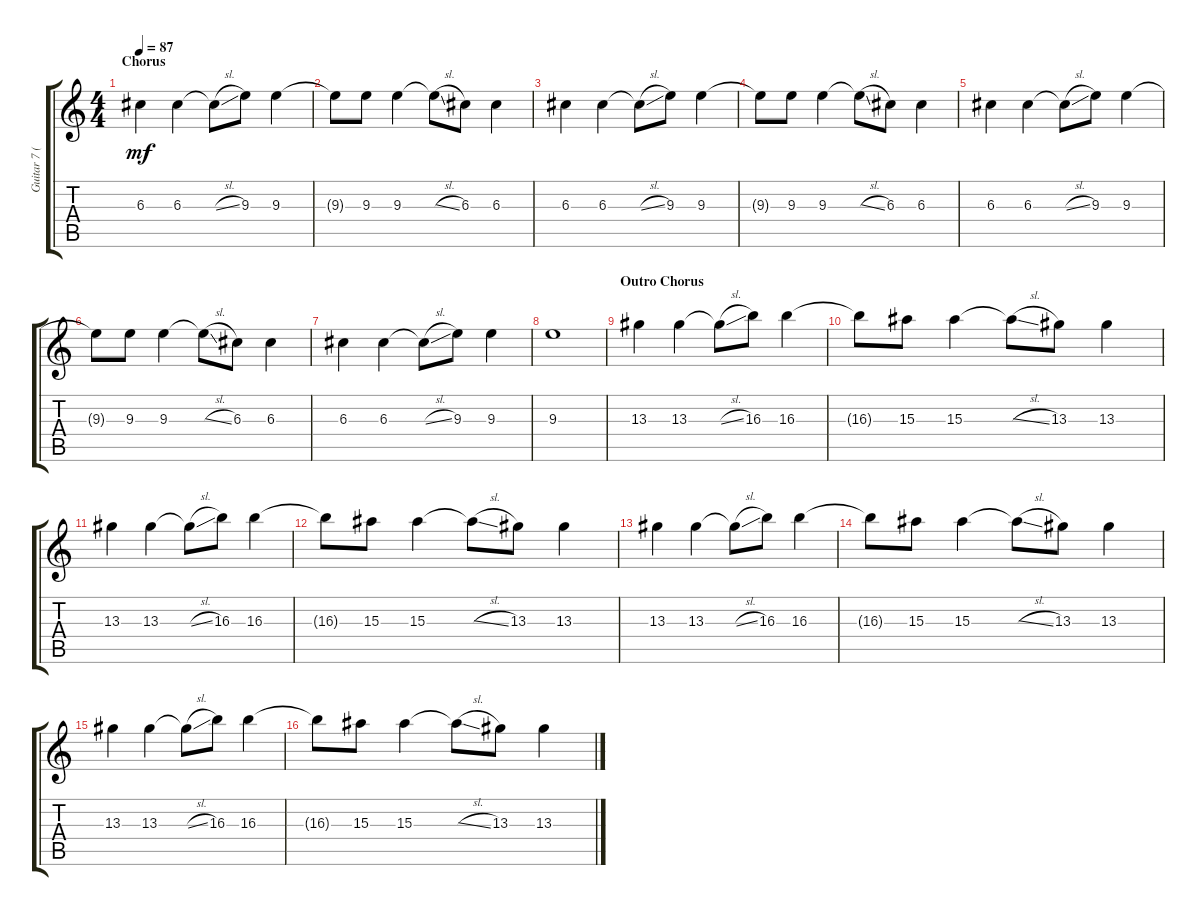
\track ("Guitar 7 (Dist)" "Guitar 7 (") {instrument distortionguitar}
\staff {score tabs}
\tuning (E4 B3 G3 D3 A2 E2) {hide}
\ts (4 4)
\section ("" "Chorus")
\tempo 87
\clef g2
\ks c
6.3.4{dy mf} 6.3.4 6.3{sl t}.8 9.3.8 9.3.4 |
9.3{t}.8 9.3.8 9.3.4 9.3{sl t}.8 6.3.8 6.3.4 |
6.3.4 6.3.4 6.3{sl t}.8 9.3.8 9.3.4 |
9.3{t}.8 9.3.8 9.3.4 9.3{sl t}.8 6.3.8 6.3.4 |
6.3.4 6.3.4 6.3{sl t}.8 9.3.8 9.3.4 |
9.3{t}.8 9.3.8 9.3.4 9.3{sl t}.8 6.3.8 6.3.4 |
6.3.4 6.3.4 6.3{sl t}.8 9.3.8 9.3.4 |
9.3.1 |
\section ("" "Outro Chorus")
13.3.4 13.3.4 13.3{sl t}.8 16.3.8 16.3.4 |
16.3{t}.8 15.3.8 15.3.4 15.3{sl t}.8 13.3.8 13.3.4 |
13.3.4 13.3.4 13.3{sl t}.8 16.3.8 16.3.4 |
16.3{t}.8 15.3.8 15.3.4 15.3{sl t}.8 13.3.8 13.3.4 |
13.3.4 13.3.4 13.3{sl t}.8 16.3.8 16.3.4 |
16.3{t}.8 15.3.8 15.3.4 15.3{sl t}.8 13.3.8 13.3.4 |
13.3.4 13.3.4 13.3{sl t}.8 16.3.8 16.3.4 |
16.3{t}.8 15.3.8 15.3.4 15.3{sl t}.8 13.3.8 13.3.4
